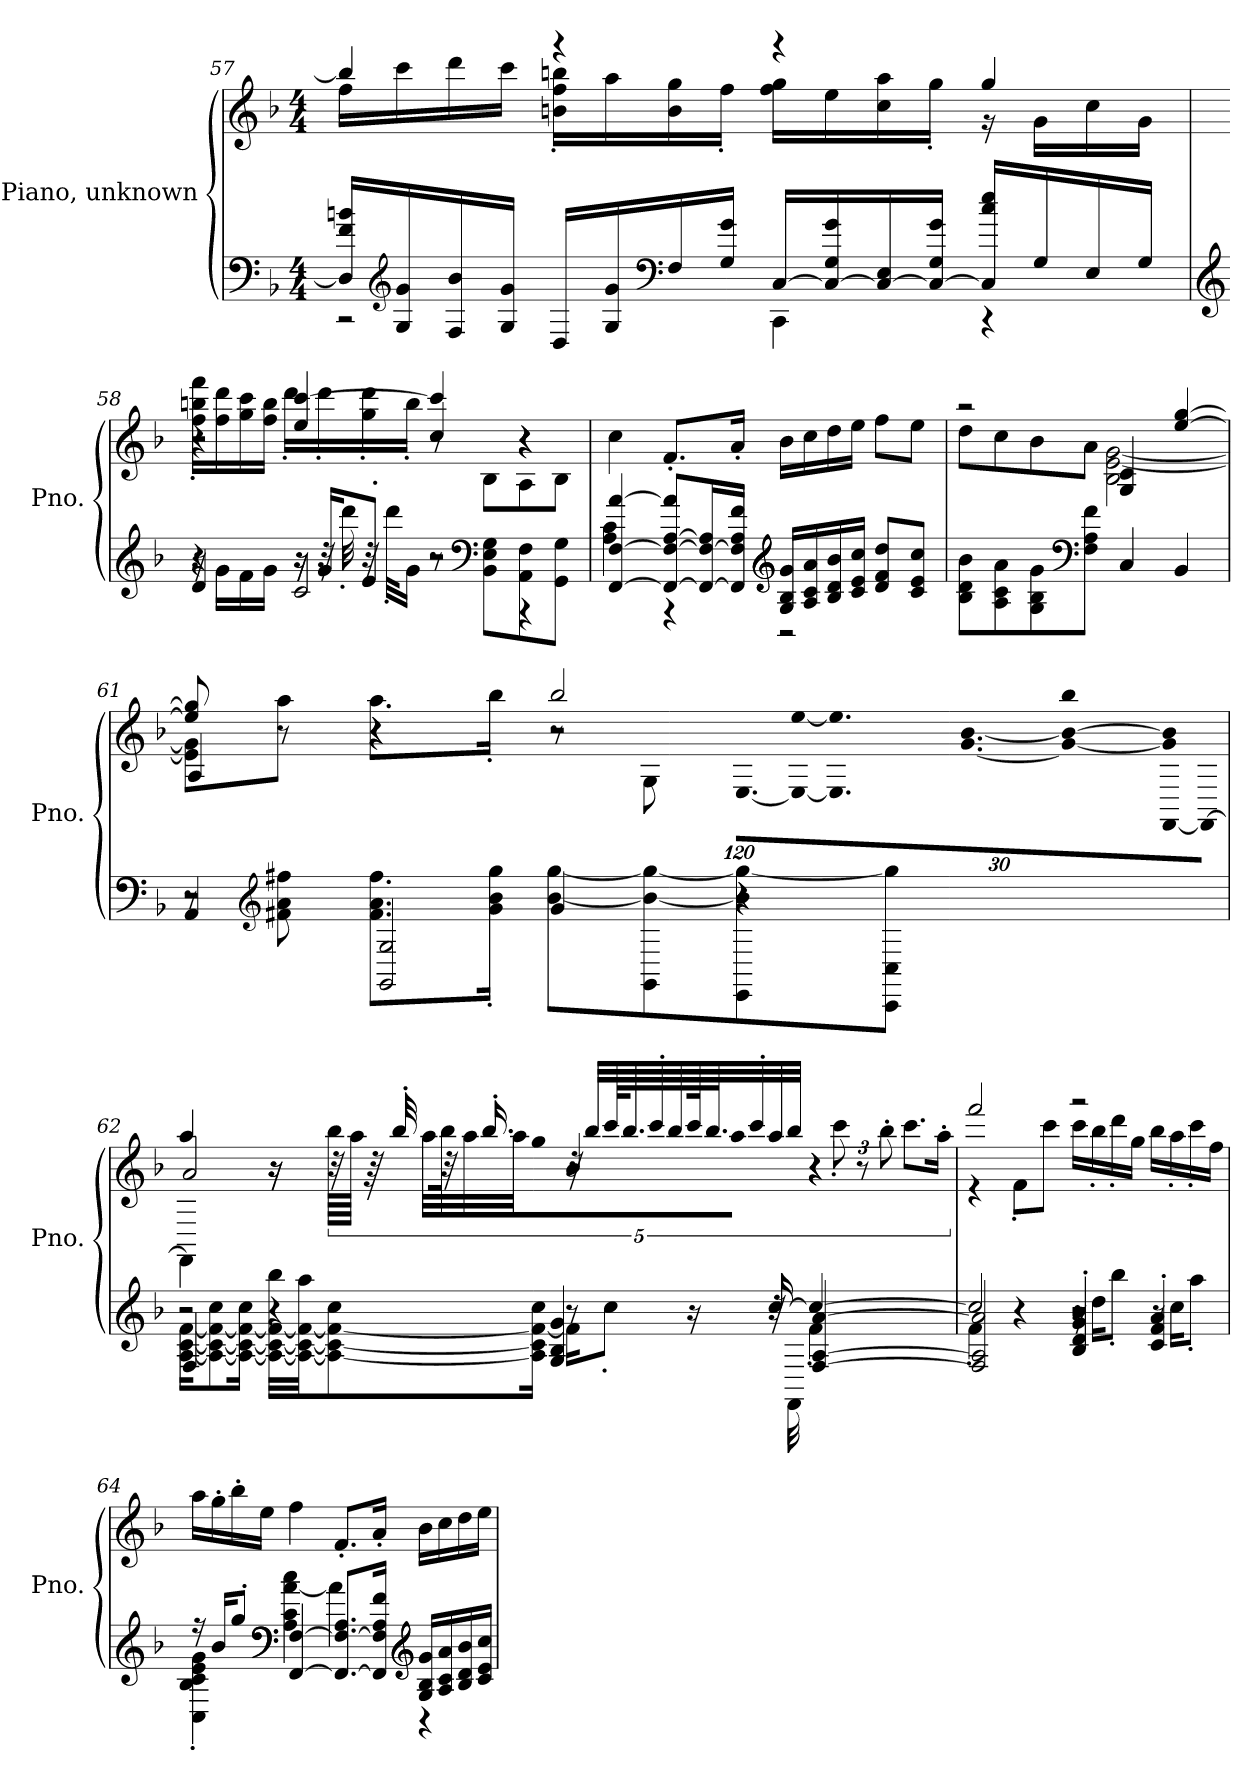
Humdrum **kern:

**kern	**kern
*part1	*part1
*staff2	*staff1
*I"Piano, unknown	*
*I'Pno.	*
!!LO:PB:g=z
*clefF4	*clefG2
*k[b-]	*k[b-]
*M4/4	*M4/4
=57	=57
*^	*^
16D/] 16f/ 16bn/LL	2r	4bb/]	16ff\LL
*clefG2	*	*	*
16G/ 16g/	.	.	16ccc\
16F/ 16b/	.	.	16ddd\
16G/ 16g/JJ	.	.	16ccc\JJ
16D/LL	.	4r	16bn\' 16ff\' 16bbn\'LL
16G/ 16g/	.	.	16aa\
*clefF4	*	*	*
16F/	.	.	16b\ 16gg\
16G/ 16g/JJ	.	.	16ff'\JJ
[16C/LL	4CC\	4r	16ff\ 16gg\LL
16C/_ 16G/ 16g/	.	.	16ee\
16C/_ 16E/	.	.	16cc\ 16aa\
16C/_ 16G/ 16g/JJ	.	.	16gg'\JJ
16C/] 16cc/ 16ee/LL	4r	4gg/	16r
16G/	.	.	16g\LL
16E/	.	.	16cc\
16G/JJ	.	.	16g\JJ
*v	*v	*	*
*	*v	*v
!!LO:LB:g=z
=58	=58
*clefG2	*
*^	*^
*	*^	*	*^
4r	16r	4d/	4r	16ff\' 16bbn\' 16fff\'LL	2r
.	16g\LL	.	.	16ff\ 16ddd\	.
.	16f\	.	.	16gg\ 16ccc\	.
.	16g\JJ	.	.	16ff\ 16bb\JJ	.
16r	16r	2c/	4ee/ [4ccc/	16ddd'\LL	.
16g/KL	32r	.	.	16ddd'\	.
.	32ddd'\	.	.	.	.
8e'/J	32r	.	.	16gg\' 16ddd\'	.
.	32ddd'\KLL	.	.	.	.
.	16g\JJ	.	.	16bb'\JJ	.
2r	8r	.	4ccc/]	8r	4cc/
*clefF4	*	*	*	*	*
.	8BB-\ 8E\ 8G\L	.	.	8B-\L	.
.	8AA\ 8F\	4r	4r	8A\	4r
.	8GG\ 8G\J	.	.	8B-\J	.
*	*v	*v	*	*	*
*	*	*v	*v	*v
=59	=59	=59
[4FF/ [4F/ [4a/	4A\ 4c\	4cc\
8FF/_ 8F/_ [8A/ 8a/]L	4r	8.f'/L
16FF/_ 16F/_ 16A/]L	.	.
16FF/] 16F/] 16A/ 16f/JJ	.	16a'/Jk
*clefG2	*	*
16G/ 16B-/ 16g/LL	2r	16b-\LL
16A/ 16c/ 16a/	.	16cc\
16B-/ 16d/ 16b-/	.	16dd\
16c/ 16e/ 16cc/JJ	.	16ee\JJ
8d/ 8f/ 8dd/L	.	8ff\L
8c/ 8e/ 8cc/J	.	8ee\J
*v	*v	*
!!LO:LB:g=z
=60	=60
*	*^
8B-\ 8d\ 8b-\L	2r	8dd\L
8A\ 8c\ 8a\	.	8cc\
8G\ 8B-\ 8g\	.	8b-\
*clefF4	*	*
8F\ 8A\ 8f\J	.	8a\J
4C/	4G/ 4c/	2B-\ [2e\ [2g\
4BB-/	[4ee/ [4gg/	.
=61	=61	=61
*^	*	*^
*	*^	*	*	*
2r	8r	4AA/	8ee/] 8gg/]	8e\] 8g\]L	4A/
*clefG2	*	*	*	*	*
.	8f#X\ 8a\ 8ff#X\	.	8r	8aa\J	.
.	8.f#\ 8.a\ 8.ff#\L	2GG/ 2G/	4r	8.aa\L	4r
.	16g\' 16b-\' 16gg\'Jk	.	.	16bb-'\Jk	.
4g/	[8b-\ [8gg\L	.	2bb-/	8r	2r
.	8GG\ 8b-\_ 8gg\_	.	.	8G\	.
*	*	*	*	*Xbrackettup	*
!	!	!	!	!LO:N:vis=32.	!
4r	8EE\ 8b-\] 8gg\_	4r	.	[1920%103E\LLL	.
!	!	!	!	!LO:N:vis=64	!
.	.	.	.	960%17E\_ [960%17ee\K	.
!	!	!	!	!LO:N:vis=32.	!
.	.	.	.	1920%103E\] 1920%103ee\]	.
!	!	!	!	!LO:N:vis=32.	!
.	8CC\ 8C\ 8gg\]J	.	.	[1920%103g\ [1920%103b-\	.
!	!	!	!	!LO:N:vis=32	!
.	.	.	.	640%23g\_ 640%23b-\_ 640%23bb-\	.
!	!	!	!	!LO:N:vis=64	!
.	.	.	.	[960%17FF\ 960%17g\] 960%17b-\]L	.
!	!	!	!	!LO:N:vis=64	!
.	.	.	.	960%17FF\JJJJ_	.
!!LO:LB:g=z	!!	!!
=62	=62	=62	=62	=62	=62
2r	[16A\ [16c\ [16f\KL	4F/	4aa/	4FF\]	2a/
.	8A\_ 8c\_ 8f\_ 8cc\	.	.	.	.
.	16A\_ 16c\_ 16f\_ 16cc\Jk	.	.	.	.
.	32A\_ 32c\_ 32f\_ 32bb-\LLL	4r	16r	16r	.
.	32A\_ 32c\_ 32f\_ 32aa\JJ	.	.	.	.
*	*	*	*	*brackettup	*
.	8A\_ 8c\_ 8f\_ 8cc\	.	32r	80bb-\LLLL	.
.	.	.	.	80aa\JJJJ	.
.	.	.	.	80r	.
.	.	.	32bb-'/	.	.
.	.	.	.	40aa\LLL	.
*	*	*	*	*Xbrackettup	*
.	.	.	32r	80bb-\K	.
.	.	.	.	40aa\	.
.	.	.	16.bb-'/	.	.
.	.	.	.	40aa\	.
.	16A\] 16c\] 16f\_ 16cc\Jk	.	.	32gg\	.
.	.	.	.	32aa\JJJ	.
*	*	*	*	*brackettup	*
8r	16f\KL]	4G/ 4B-/ 4g/	32r	12ccc'\	4b-/
.	.	.	32bb-/LLL	.	.
.	8cc'\J	.	128ccc/KL	.	.
.	.	.	64.bb-/	.	.
.	.	.	.	12r	.
.	.	.	64ccc'/	.	.
.	.	.	64bb-/	.	.
16r	.	.	128ccc/K	.	.
.	.	.	64.bb-/J	.	.
.	.	.	32ccc'/	.	.
.	.	.	.	12bb-'\	.
[16cc/	32r	.	32aa/	.	.
.	32FF\	.	32bb-/JJJ	.	.
4cc/_	4f'\	[4F/ [4A/ [4a/	4r	8.ccc\L	4r
.	.	.	.	16aa'\Jk	.
*	*	*	*	*v	*v
!!LO:LB:g=z
=63	=63	=63	=63	=63
2cc/]	4f'\	2F/] 2A/] 2a/]	2fff/	4r
.	4r	.	.	8f'\L
.	.	.	.	8ccc\J
2r	16r	4B-/' 4d/' 4g/' 4b-/'	2r	16ccc\LL
.	16dd\KL	.	.	16bb-'\
.	8bb-'\J	.	.	16ddd'\
.	.	.	.	16gg\JJ
.	16r	4c/' 4f/' 4a/'	.	16bb-\LL
.	16cc\KL	.	.	16aa'\
.	8aa'\J	.	.	16ccc'\
.	.	.	.	16ff\JJ
*	*v	*v	*	*
*	*	*v	*v
=64	=64	=64
16r	4C\' 4B-\' 4c\' 4e\' 4g\'	16aa\LL
16b-/KL	.	16gg'\
8gg'/J	.	16bb-'\
.	.	16ee\JJ
*clefF4	*	*
[4FF/ [4F/	4A\ 4c\ [4a\ 4cc\	4ff\
8.FF/_ 8.F/_ 8.A/L	4a\]	8.f'/L
16FF/] 16F/] 16A/ 16f/Jk	.	16a'/Jk
*clefG2	*	*
16G/ 16B-/ 16g/LL	4r	16b-\LL
16A/ 16c/ 16a/	.	16cc\
16B-/ 16d/ 16b-/	.	16dd\
16c/ 16e/ 16cc/JJ	.	16ee\JJ
*v	*v	*
=	=
*-	*-
